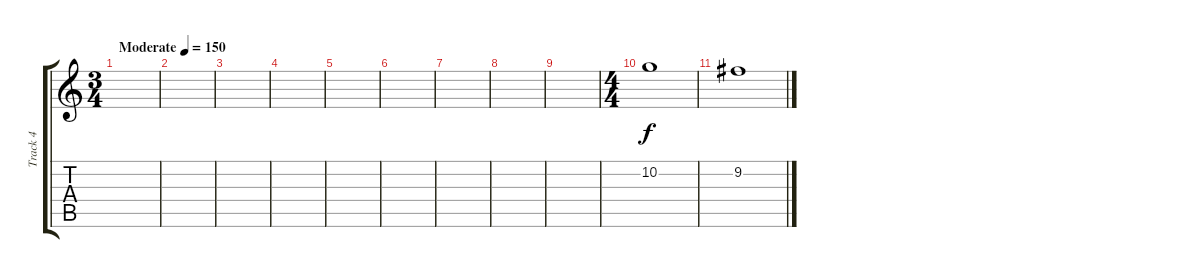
\track ("Track 4" "Track 4") {mute instrument distortionguitar}
\staff {score tabs}
\tuning (D4 A3 F3 C3 G2 D2) {hide}
\ts (3 4)
\tempo (150 "Moderate")
\clef g2
\ks c
|
|
|
|
|
|
|
|
|
\ts (4 4)
10.2.1 |
9.2.1
